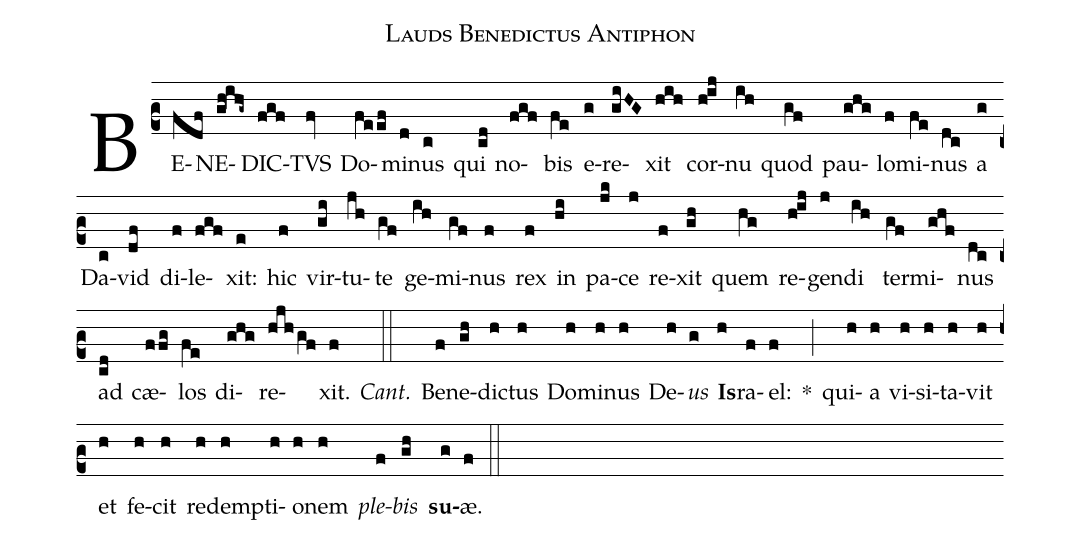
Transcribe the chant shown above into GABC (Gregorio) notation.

name: Lauds Benedictus Antiphon;
%%
(c2)BE(fdf)NE(gh!ihg~)DIC(fgf)TVS(fv) Do(feef)mi(d)nus(c) qui(cd) no(fgf)bis(fe) e(g)re(giHG)xit(hih) cor(hij)nu(ih) quod(gf) pau(ghg)lo(f)mi(fe)nus(dc) a(g) Da(c)vid(df) di(f)le(fgf)xit:(e) hic(f) vir(gi)tu(jh)te(gf) ge(ih)mi(gf)nus(f) rex(f) in(hi) pa(jk)ce(j) re(f)xit(gh) quem(hg) re(hij)gen(j)di(ih) ter(gf)mi(ghf)nus(dc) ad(cd) cæ(ffg)los(fe) di(ghg)re(hjhgf)xit.(f) <i>Cant.</i>(::) Be(f)ne(gh)dic(h)tus(h) Do(h)mi(h)nus(h) De(h)<i>us</i>(g) <b>Is</b>(h)ra(f)el:(f) *(;) qui(h)a(h) vi(h)si(h)ta(h)vit(h) et(h) fe(h)cit(h) re(h)demp(h)ti(h)o(h)nem(h) <i>ple(f)bis</i>(gh) <b>su</b>(g)æ.(f) (::)
